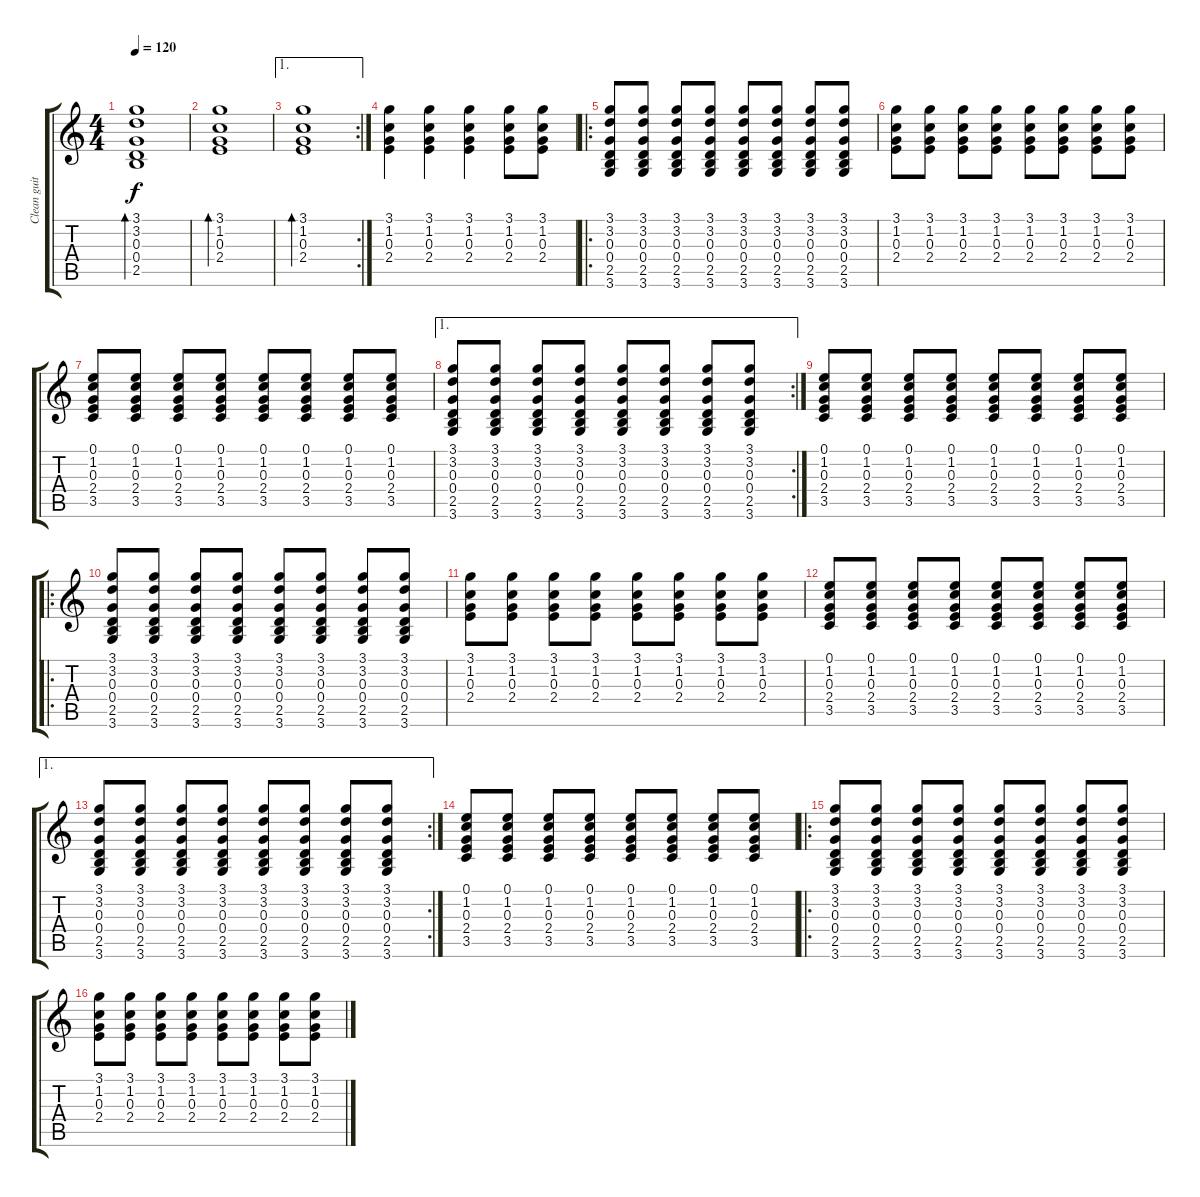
\track ("Clean guitar" "Clean guit") {instrument acousticguitarnylon}
\staff {score tabs}
\tuning (E4 B3 G3 D3 A2 E2) {hide}
\ts (4 4)
\tempo 120
\clef g2
\ks c
(3.1 3.2 0.3 0.4 2.5).1{bd 120 dy f} |
(3.1 1.2 0.3 2.4).1{bd 120} |
\ae 1
\rc 2
(3.1 1.2 0.3 2.4).1{bd 120} |
(3.1 1.2 0.3 2.4).4 (3.1 1.2 0.3 2.4).4 (3.1 1.2 0.3 2.4).4 (3.1 1.2 0.3 2.4).8 (3.1 1.2 0.3 2.4).8 |
\ro
(3.1 3.2 0.3 0.4 2.5 3.6).8 (3.1 3.2 0.3 0.4 2.5 3.6).8 (3.1 3.2 0.3 0.4 2.5 3.6).8 (3.1 3.2 0.3 0.4 2.5 3.6).8 (3.1 3.2 0.3 0.4 2.5 3.6).8 (3.1 3.2 0.3 0.4 2.5 3.6).8 (3.1 3.2 0.3 0.4 2.5 3.6).8 (3.1 3.2 0.3 0.4 2.5 3.6).8 |
(3.1 1.2 0.3 2.4).8 (3.1 1.2 0.3 2.4).8 (3.1 1.2 0.3 2.4).8 (3.1 1.2 0.3 2.4).8 (3.1 1.2 0.3 2.4).8 (3.1 1.2 0.3 2.4).8 (3.1 1.2 0.3 2.4).8 (3.1 1.2 0.3 2.4).8 |
(0.1 1.2 0.3 2.4 3.5).8 (0.1 1.2 0.3 2.4 3.5).8 (0.1 1.2 0.3 2.4 3.5).8 (0.1 1.2 0.3 2.4 3.5).8 (0.1 1.2 0.3 2.4 3.5).8 (0.1 1.2 0.3 2.4 3.5).8 (0.1 1.2 0.3 2.4 3.5).8 (0.1 1.2 0.3 2.4 3.5).8 |
\ae 1
\rc 2
(3.1 3.2 0.3 0.4 2.5 3.6).8 (3.1 3.2 0.3 0.4 2.5 3.6).8 (3.1 3.2 0.3 0.4 2.5 3.6).8 (3.1 3.2 0.3 0.4 2.5 3.6).8 (3.1 3.2 0.3 0.4 2.5 3.6).8 (3.1 3.2 0.3 0.4 2.5 3.6).8 (3.1 3.2 0.3 0.4 2.5 3.6).8 (3.1 3.2 0.3 0.4 2.5 3.6).8 |
(0.1 1.2 0.3 2.4 3.5).8 (0.1 1.2 0.3 2.4 3.5).8 (0.1 1.2 0.3 2.4 3.5).8 (0.1 1.2 0.3 2.4 3.5).8 (0.1 1.2 0.3 2.4 3.5).8 (0.1 1.2 0.3 2.4 3.5).8 (0.1 1.2 0.3 2.4 3.5).8 (0.1 1.2 0.3 2.4 3.5).8 |
\ro
(3.1 3.2 0.3 0.4 2.5 3.6).8 (3.1 3.2 0.3 0.4 2.5 3.6).8 (3.1 3.2 0.3 0.4 2.5 3.6).8 (3.1 3.2 0.3 0.4 2.5 3.6).8 (3.1 3.2 0.3 0.4 2.5 3.6).8 (3.1 3.2 0.3 0.4 2.5 3.6).8 (3.1 3.2 0.3 0.4 2.5 3.6).8 (3.1 3.2 0.3 0.4 2.5 3.6).8 |
(3.1 1.2 0.3 2.4).8 (3.1 1.2 0.3 2.4).8 (3.1 1.2 0.3 2.4).8 (3.1 1.2 0.3 2.4).8 (3.1 1.2 0.3 2.4).8 (3.1 1.2 0.3 2.4).8 (3.1 1.2 0.3 2.4).8 (3.1 1.2 0.3 2.4).8 |
(0.1 1.2 0.3 2.4 3.5).8 (0.1 1.2 0.3 2.4 3.5).8 (0.1 1.2 0.3 2.4 3.5).8 (0.1 1.2 0.3 2.4 3.5).8 (0.1 1.2 0.3 2.4 3.5).8 (0.1 1.2 0.3 2.4 3.5).8 (0.1 1.2 0.3 2.4 3.5).8 (0.1 1.2 0.3 2.4 3.5).8 |
\ae 1
\rc 2
(3.1 3.2 0.3 0.4 2.5 3.6).8 (3.1 3.2 0.3 0.4 2.5 3.6).8 (3.1 3.2 0.3 0.4 2.5 3.6).8 (3.1 3.2 0.3 0.4 2.5 3.6).8 (3.1 3.2 0.3 0.4 2.5 3.6).8 (3.1 3.2 0.3 0.4 2.5 3.6).8 (3.1 3.2 0.3 0.4 2.5 3.6).8 (3.1 3.2 0.3 0.4 2.5 3.6).8 |
(0.1 1.2 0.3 2.4 3.5).8 (0.1 1.2 0.3 2.4 3.5).8 (0.1 1.2 0.3 2.4 3.5).8 (0.1 1.2 0.3 2.4 3.5).8 (0.1 1.2 0.3 2.4 3.5).8 (0.1 1.2 0.3 2.4 3.5).8 (0.1 1.2 0.3 2.4 3.5).8 (0.1 1.2 0.3 2.4 3.5).8 |
\ro
(3.1 3.2 0.3 0.4 2.5 3.6).8 (3.1 3.2 0.3 0.4 2.5 3.6).8 (3.1 3.2 0.3 0.4 2.5 3.6).8 (3.1 3.2 0.3 0.4 2.5 3.6).8 (3.1 3.2 0.3 0.4 2.5 3.6).8 (3.1 3.2 0.3 0.4 2.5 3.6).8 (3.1 3.2 0.3 0.4 2.5 3.6).8 (3.1 3.2 0.3 0.4 2.5 3.6).8 |
(3.1 1.2 0.3 2.4).8 (3.1 1.2 0.3 2.4).8 (3.1 1.2 0.3 2.4).8 (3.1 1.2 0.3 2.4).8 (3.1 1.2 0.3 2.4).8 (3.1 1.2 0.3 2.4).8 (3.1 1.2 0.3 2.4).8 (3.1 1.2 0.3 2.4).8
